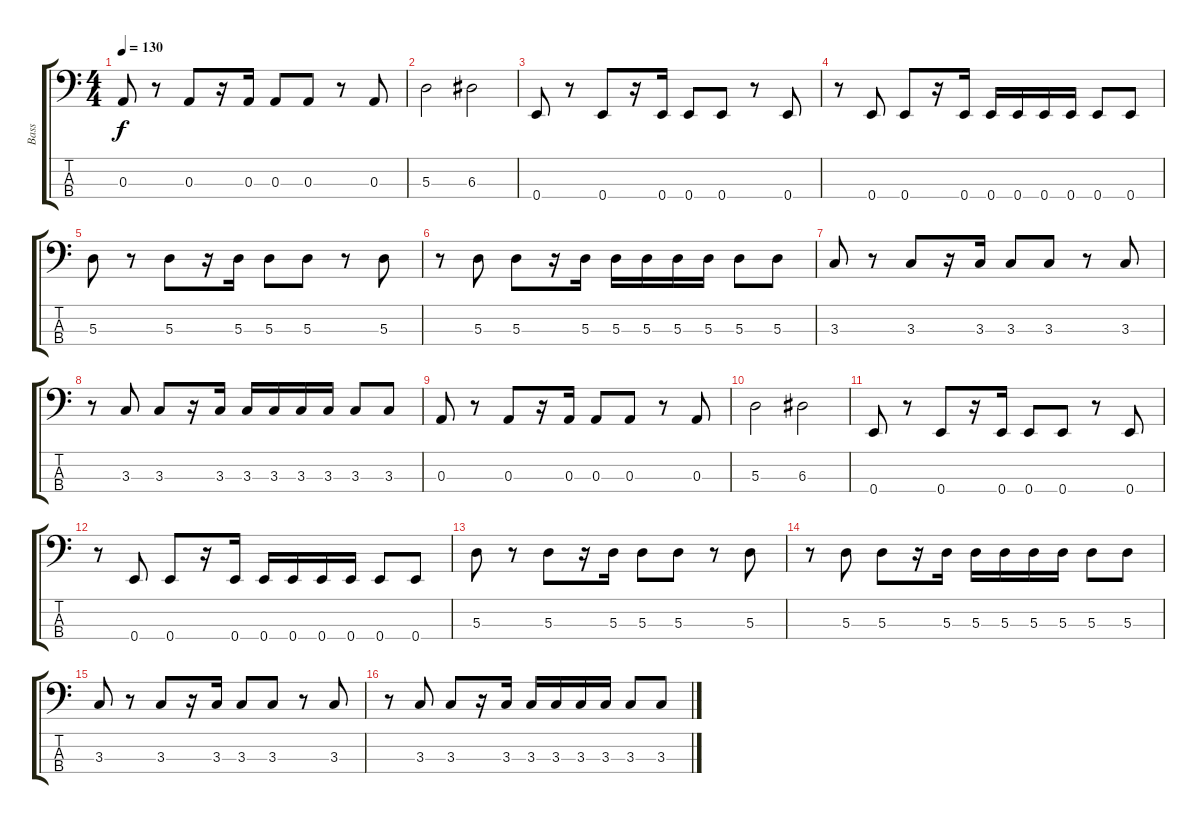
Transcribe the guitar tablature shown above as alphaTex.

\track ("Bass" "Bass") {instrument acousticguitarsteel}
\staff {score tabs}
\tuning (G2 D2 A1 E1) {hide}
\ts (4 4)
\tempo 130
\clef f4
\ks c
0.3.8{dy f} r.8 0.3.8 r.16 0.3.16 0.3.8 0.3.8 r.8 0.3.8 |
5.3.2 6.3.2 |
0.4.8 r.8 0.4.8 r.16 0.4.16 0.4.8 0.4.8 r.8 0.4.8 |
r.8 0.4.8 0.4.8 r.16 0.4.16 0.4.16 0.4.16 0.4.16 0.4.16 0.4.8 0.4.8 |
5.3.8 r.8 5.3.8 r.16 5.3.16 5.3.8 5.3.8 r.8 5.3.8 |
r.8 5.3.8 5.3.8 r.16 5.3.16 5.3.16 5.3.16 5.3.16 5.3.16 5.3.8 5.3.8 |
3.3.8 r.8 3.3.8 r.16 3.3.16 3.3.8 3.3.8 r.8 3.3.8 |
r.8 3.3.8 3.3.8 r.16 3.3.16 3.3.16 3.3.16 3.3.16 3.3.16 3.3.8 3.3.8 |
0.3.8 r.8 0.3.8 r.16 0.3.16 0.3.8 0.3.8 r.8 0.3.8 |
5.3.2 6.3.2 |
0.4.8 r.8 0.4.8 r.16 0.4.16 0.4.8 0.4.8 r.8 0.4.8 |
r.8 0.4.8 0.4.8 r.16 0.4.16 0.4.16 0.4.16 0.4.16 0.4.16 0.4.8 0.4.8 |
5.3.8 r.8 5.3.8 r.16 5.3.16 5.3.8 5.3.8 r.8 5.3.8 |
r.8 5.3.8 5.3.8 r.16 5.3.16 5.3.16 5.3.16 5.3.16 5.3.16 5.3.8 5.3.8 |
3.3.8 r.8 3.3.8 r.16 3.3.16 3.3.8 3.3.8 r.8 3.3.8 |
r.8 3.3.8 3.3.8 r.16 3.3.16 3.3.16 3.3.16 3.3.16 3.3.16 3.3.8 3.3.8
